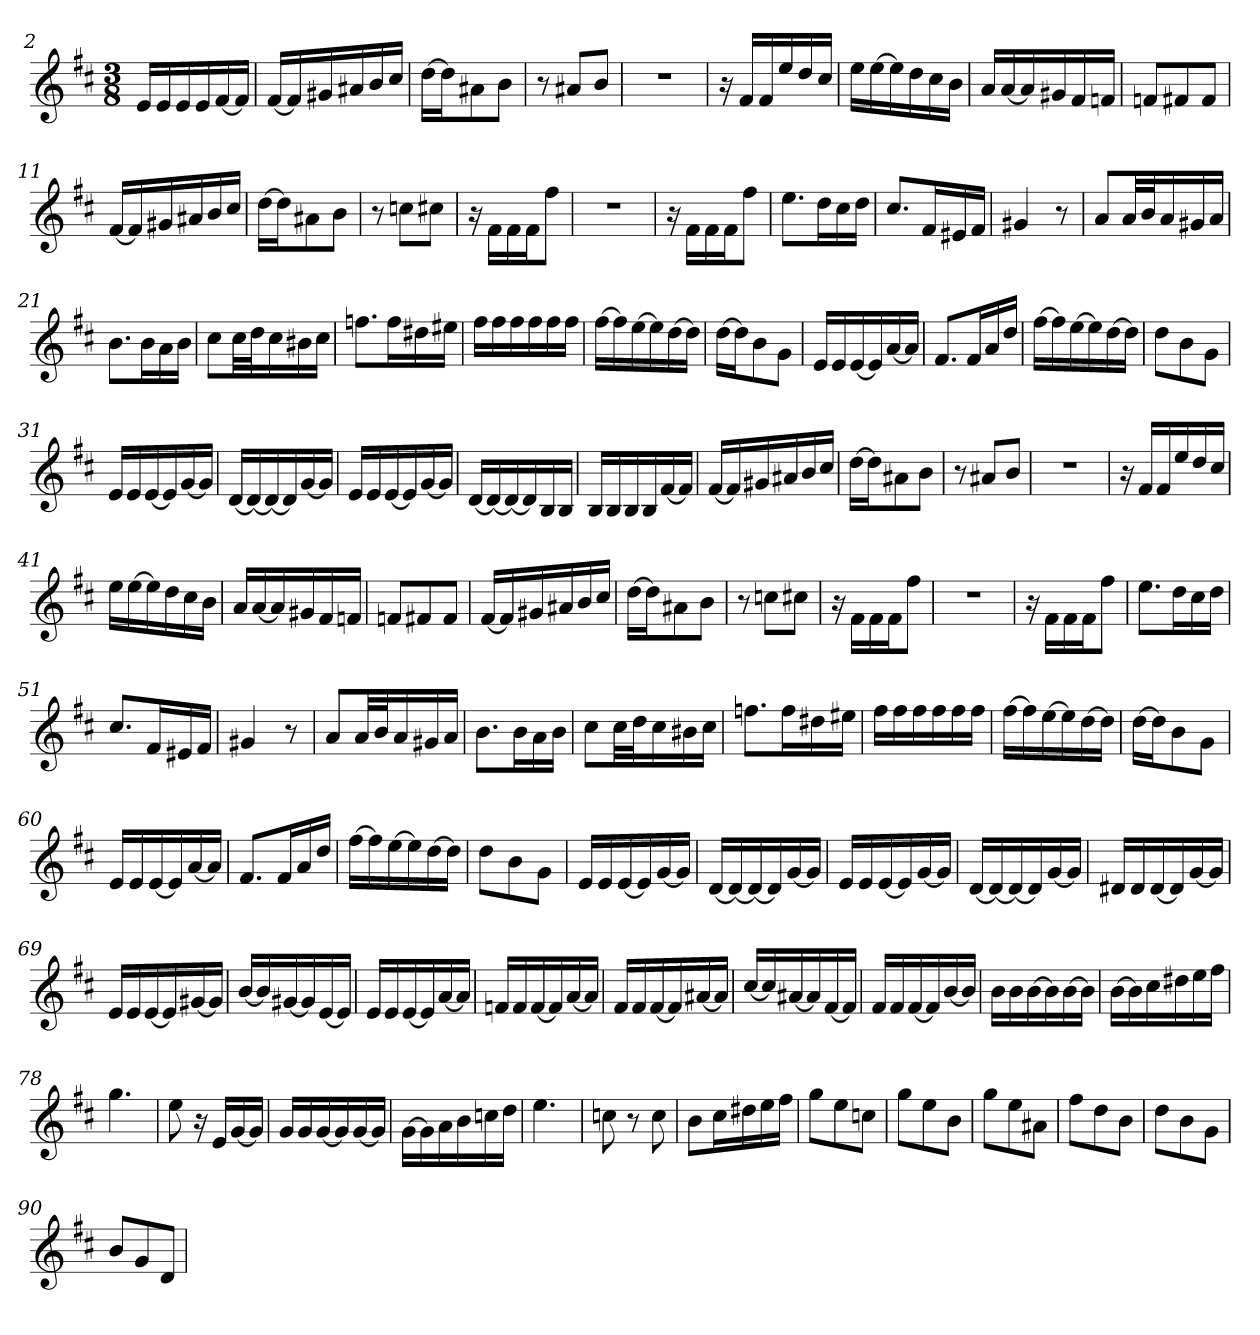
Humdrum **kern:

**kern
*part1
*staff1
*clefG2
*k[f#c#]
*D:
*M3/8
=2
16e/LL
16e/
16e/
16e/
[16f#/
16f#/JJ]
=3
[16f#/LL
16f#/]
16g#X/
16a#X/
16b/
16cc#/JJ
=4
[16dd\LL
16dd\J]
8a#X\
8b\J
=5
8r
8a#X/L
8b/J
=6
4.r
=7
16r
16f#/LL
16f#/
16ee/
16dd/
16cc#/JJ
=8
16ee\LL
[16ee\
16ee\]
16dd\
16cc#\
16b\JJ
=9
16a/LL
[16a/
16a/]
16g#X/
16f#/
16fn/JJ
=10
8fn/L
8f#X/
8f#/J
=11
[16f#/LL
16f#/]
16g#X/
16a#X/
16b/
16cc#/JJ
=12
[16dd\LL
16dd\J]
8a#X\
8b\J
=13
8r
8ccn\L
8cc#X\J
=14
16r
16f#\LL
16f#\
16f#\J
8ff#\J
=15
4.r
=16
16r
16f#\LL
16f#\
16f#\J
8ff#\J
=17
8.ee\L
16dd\L
16cc#\
16dd\JJ
=18
8.cc#/L
16f#/L
16e#X/
16f#/JJ
=19
4g#X
8r
=20
8a/L
32a/LL
32b/J
16a/
16g#X/
16a/JJ
=21
8.b\L
16b\L
16a\
16b\JJ
=22
8cc#\L
32cc#\LL
32dd\J
16cc#\
16b#X\
16cc#\JJ
=23
8.ffn\L
16ff\L
16dd#X\
16ee#X\JJ
=24
16ff#\LL
16ff#\
16ff#\
16ff#\
16ff#\
16ff#\JJ
=25
[16ff#\LL
16ff#\]
[16ee\
16ee\]
[16dd\
16dd\JJ]
=26
[16dd\LL
16dd\J]
8b\
8g\J
=27
16e/LL
16e/
[16e/
16e/]
[16a/
16a/JJ]
=28
8.f#/L
16f#/L
16a/
16dd/JJ
=29
[16ff#\LL
16ff#\]
[16ee\
16ee\]
[16dd\
16dd\JJ]
=30
8dd\L
8b\
8g\J
=31
16e/LL
16e/
[16e/
16e/]
[16g/
16g/JJ]
=32
[16d/LL
16d/_
16d/_
16d/]
[16g/
16g/JJ]
=33
16e/LL
16e/
[16e/
16e/]
[16g/
16g/JJ]
=34
[16d/LL
16d/_
16d/_
16d/]
16B/
16B/JJ
=35
16B/LL
16B/
16B/
16B/
[16f#/
16f#/JJ]
=36
[16f#/LL
16f#/]
16g#X/
16a#X/
16b/
16cc#/JJ
=37
[16dd\LL
16dd\J]
8a#X\
8b\J
=38
8r
8a#X/L
8b/J
=39
4.r
=40
16r
16f#/LL
16f#/
16ee/
16dd/
16cc#/JJ
=41
16ee\LL
[16ee\
16ee\]
16dd\
16cc#\
16b\JJ
=42
16a/LL
[16a/
16a/]
16g#X/
16f#/
16fn/JJ
=43
8fn/L
8f#X/
8f#/J
=44
[16f#/LL
16f#/]
16g#X/
16a#X/
16b/
16cc#/JJ
=45
[16dd\LL
16dd\J]
8a#X\
8b\J
=46
8r
8ccn\L
8cc#X\J
=47
16r
16f#\LL
16f#\
16f#\J
8ff#\J
=48
4.r
=49
16r
16f#\LL
16f#\
16f#\J
8ff#\J
=50
8.ee\L
16dd\L
16cc#\
16dd\JJ
=51
8.cc#/L
16f#/L
16e#X/
16f#/JJ
=52
4g#X
8r
=53
8a/L
32a/LL
32b/J
16a/
16g#X/
16a/JJ
=54
8.b\L
16b\L
16a\
16b\JJ
=55
8cc#\L
32cc#\LL
32dd\J
16cc#\
16b#X\
16cc#\JJ
=56
8.ffn\L
16ff\L
16dd#X\
16ee#X\JJ
=57
16ff#\LL
16ff#\
16ff#\
16ff#\
16ff#\
16ff#\JJ
=58
[16ff#\LL
16ff#\]
[16ee\
16ee\]
[16dd\
16dd\JJ]
=59
[16dd\LL
16dd\J]
8b\
8g\J
=60
16e/LL
16e/
[16e/
16e/]
[16a/
16a/JJ]
=61
8.f#/L
16f#/L
16a/
16dd/JJ
=62
[16ff#\LL
16ff#\]
[16ee\
16ee\]
[16dd\
16dd\JJ]
=63
8dd\L
8b\
8g\J
=64
16e/LL
16e/
[16e/
16e/]
[16g/
16g/JJ]
=65
[16d/LL
16d/_
16d/_
16d/]
[16g/
16g/JJ]
=66
16e/LL
16e/
[16e/
16e/]
[16g/
16g/JJ]
=67
[16d/LL
16d/_
16d/_
16d/]
[16g/
16g/JJ]
=68
16d#X/LL
16d#/
[16d#/
16d#/]
[16g/
16g/JJ]
=69
16e/LL
16e/
[16e/
16e/]
[16g#X/
16g#/JJ]
=70
[16b/LL
16b/]
[16g#X/
16g#/]
[16e/
16e/JJ]
=71
16e/LL
16e/
[16e/
16e/]
[16a/
16a/JJ]
=72
16fn/LL
16f/
[16f/
16f/]
[16a/
16a/JJ]
=73
16f#/LL
16f#/
[16f#/
16f#/]
[16a#X/
16a#/JJ]
=74
[16cc#/LL
16cc#/]
[16a#X/
16a#/]
[16f#/
16f#/JJ]
=75
16f#/LL
16f#/
[16f#/
16f#/]
[16b/
16b/JJ]
=76
16b\LL
16b\
[16b\
16b\]
[16b\
16b\JJ]
=77
[16b\LL
16b\]
16cc#\
16dd#X\
16ee\
16ff#\JJ
=78
4.gg
=79
8ee
16r
16e/LL
[16g/
16g/JJ]
=80
16g/LL
16g/
[16g/
16g/]
[16g/
16g/JJ]
=81
[16g\LL
16g\]
16a\
16b\
16ccn\
16dd\JJ
=82
4.ee
=83
8ccn
8r
8cc
=84
8b\L
16cc#\L
16dd#X\
16ee\
16ff#\JJ
=85
8gg\L
8ee\
8ccn\J
=86
8gg\L
8ee\
8b\J
=87
8gg\L
8ee\
8a#X\J
=88
8ff#\L
8dd\
8b\J
=89
8dd\L
8b\
8g\J
=90
8b/L
8g/
8d/J
=
*-
